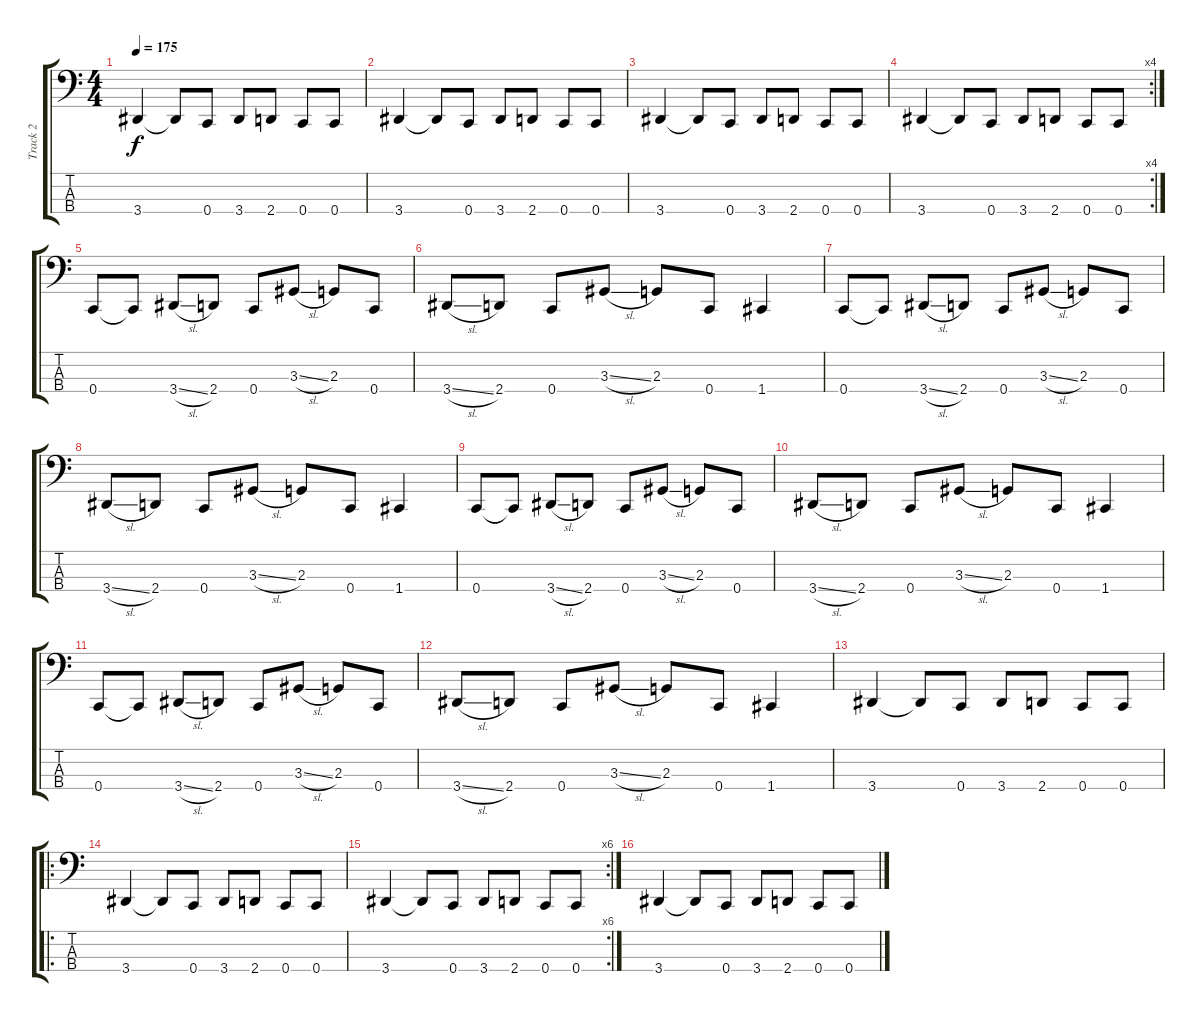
\track ("Track 2" "Track 2") {instrument electricbassfinger}
\staff {score tabs}
\tuning (Eb2 Bb1 F1 C1) {hide}
\ts (4 4)
\tempo 175
\clef f4
\ks c
3.4.4{dy f instrument electricbassfinger} 3.4{t}.8 0.4.8 3.4.8 2.4.8 0.4.8 0.4.8 |
3.4.4 3.4{t}.8 0.4.8 3.4.8 2.4.8 0.4.8 0.4.8 |
3.4.4 3.4{t}.8 0.4.8 3.4.8 2.4.8 0.4.8 0.4.8 |
\rc 4
3.4.4 3.4{t}.8 0.4.8 3.4.8 2.4.8 0.4.8 0.4.8 |
0.4.8 0.4{t}.8 3.4{sl}.8 2.4.8 0.4.8 3.3{sl}.8 2.3.8 0.4.8 |
3.4{sl}.8 2.4.8 0.4.8 3.3{sl}.8 2.3.8 0.4.8 1.4.4 |
0.4.8 0.4{t}.8 3.4{sl}.8 2.4.8 0.4.8 3.3{sl}.8 2.3.8 0.4.8 |
3.4{sl}.8 2.4.8 0.4.8 3.3{sl}.8 2.3.8 0.4.8 1.4.4 |
0.4.8 0.4{t}.8 3.4{sl}.8 2.4.8 0.4.8 3.3{sl}.8 2.3.8 0.4.8 |
3.4{sl}.8 2.4.8 0.4.8 3.3{sl}.8 2.3.8 0.4.8 1.4.4 |
0.4.8 0.4{t}.8 3.4{sl}.8 2.4.8 0.4.8 3.3{sl}.8 2.3.8 0.4.8 |
3.4{sl}.8 2.4.8 0.4.8 3.3{sl}.8 2.3.8 0.4.8 1.4.4 |
3.4.4 3.4{t}.8 0.4.8 3.4.8 2.4.8 0.4.8 0.4.8 |
\ro
3.4.4 3.4{t}.8 0.4.8 3.4.8 2.4.8 0.4.8 0.4.8 |
\rc 6
3.4.4 3.4{t}.8 0.4.8 3.4.8 2.4.8 0.4.8 0.4.8 |
3.4.4 3.4{t}.8 0.4.8 3.4.8 2.4.8 0.4.8 0.4.8
